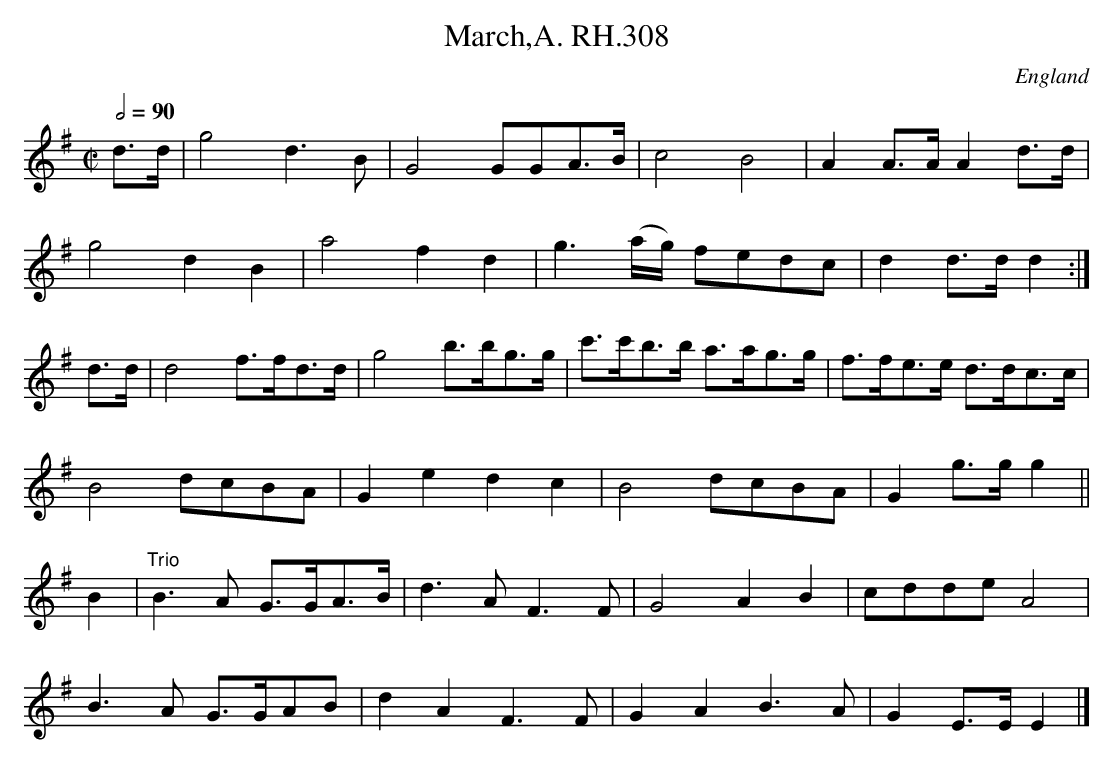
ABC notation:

X:1
T:March,A. RH.308
L:1/8
M:C|
O:England
Q:1/2=90
K:G
d>d|g4 d3B|G4 GGA>B|c4 B4|A2A>A A2d>d|!
g4 d2B2|a4 f2d2|g3(a/g/) fedc|d2d>d d2:|!
d>d|d4 f>fd>d|g4 b>bg>g|c'>c'b>b a>ag>g|f>fe>e d>dc>c|!
B4 dcBA|G2e2 d2c2|B4 dcBA|G2g>g g2||!
B2|"Trio"B3A G>GA>B|d3A F3F|G4 A2B2|cdde A4|!
B3A G>GAB|d2A2 F3F|G2A2 B3A|G2E>E E2|]
